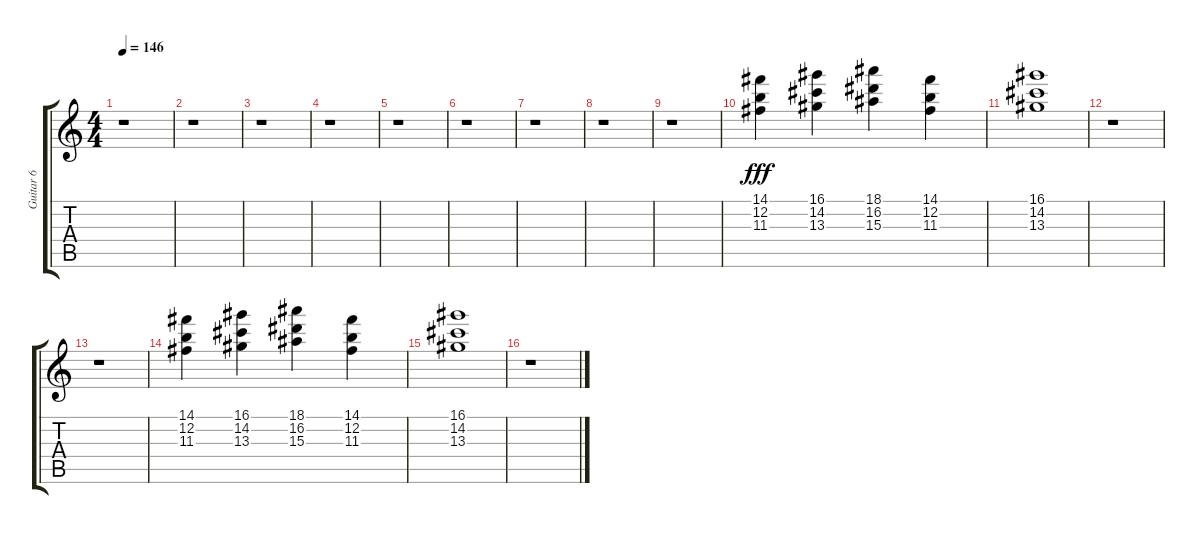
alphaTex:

\track ("Guitar 6" "Guitar 6") {instrument electricguitarclean}
\staff {score tabs}
\tuning (E4 B3 G3 D3 A2 E2) {hide}
\ts (4 4)
\tempo 146
\clef g2
\ks c
r.1{dy fff} |
r.1 |
r.1 |
r.1 |
r.1 |
r.1 |
r.1 |
r.1 |
r.1 |
(14.1 12.2 11.3).4 (16.1 14.2 13.3).4 (18.1 16.2 15.3).4 (14.1 12.2 11.3).4 |
(16.1 14.2 13.3).1 |
r.1 |
r.1 |
(14.1 12.2 11.3).4 (16.1 14.2 13.3).4 (18.1 16.2 15.3).4 (14.1 12.2 11.3).4 |
(16.1 14.2 13.3).1 |
r.1
